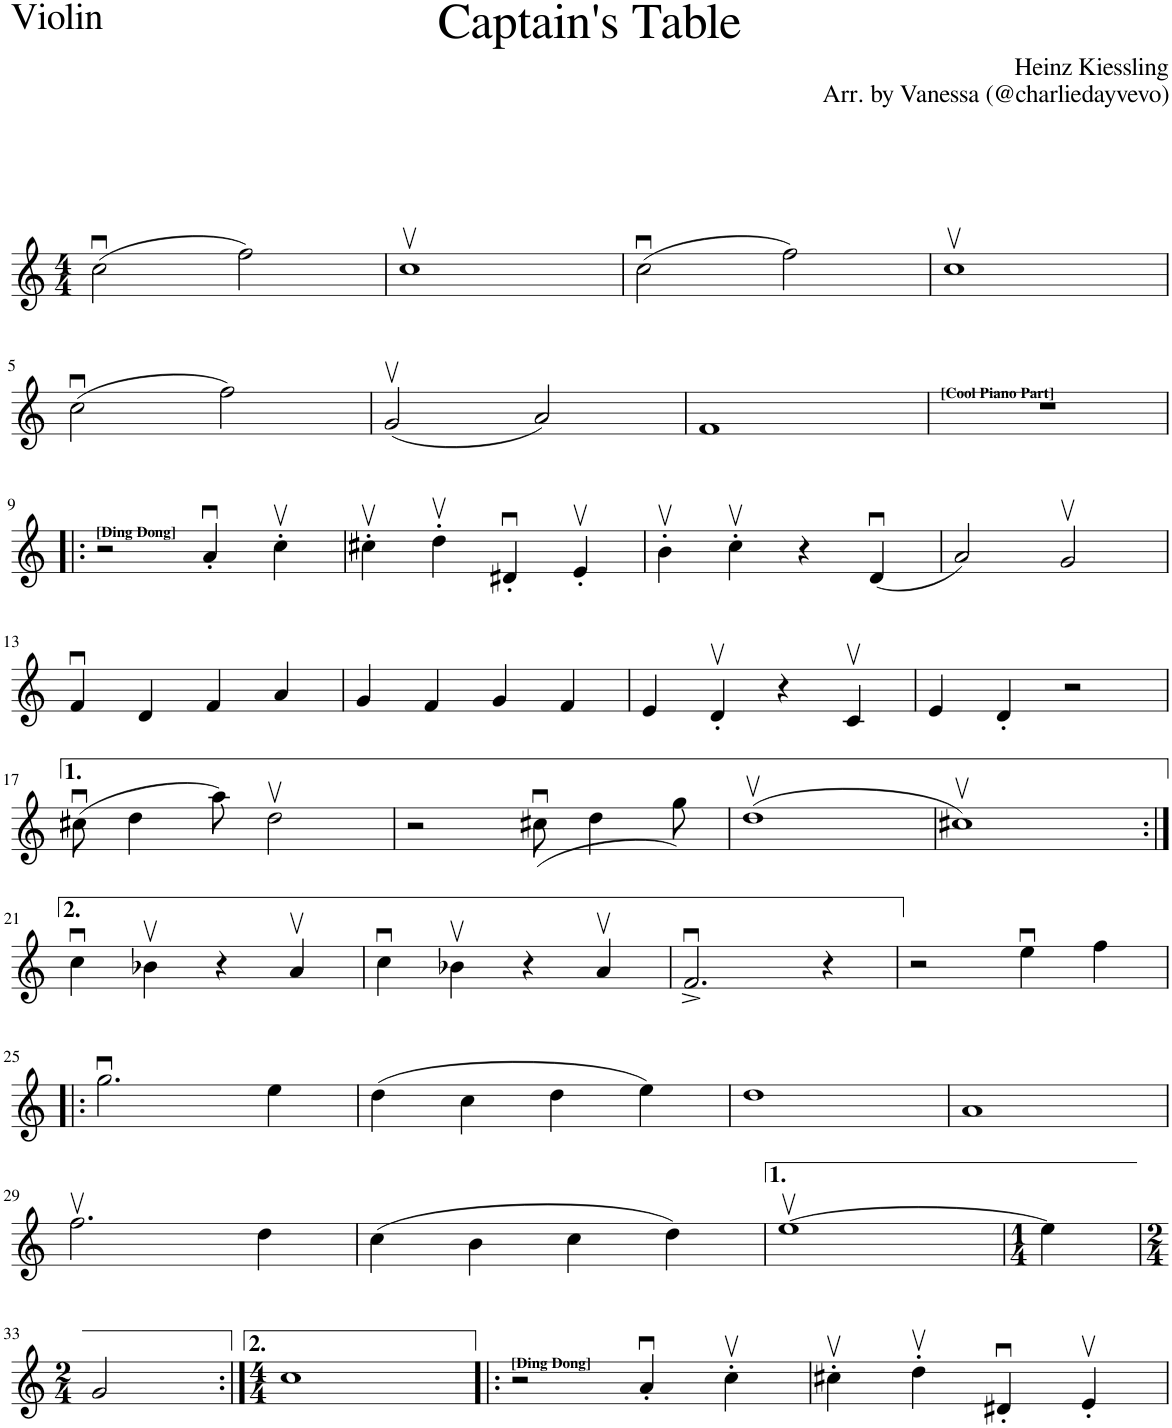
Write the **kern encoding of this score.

**kern
*part1
*staff1
*I"Violin
*I'Vln
*clefG2
*k[]
*M4/4
=1
(2ccu\
2ff\)
=2
1ccv
=3
(2ccu\
2ff\)
=4
1ccv
!!LO:LB:g=z
=5
(2ccu\
2ff\)
=6
(2gv/
2a/)
=7
1f
=8
!LO:TX:a:B:t=[Cool Piano Part]
1r
!!LO:LB:g=z
=9!|:
!LO:TX:a:B:t=[Ding Dong]
2r
4au'/
4ccv'\
=10
4cc#Xv'\
4ddv'\
4d#Xu'/
4ev'/
=11
4bv'\
4ccv'\
4r
(4du/
=12
2a/)
2gv/
!!LO:LB:g=z
=13
4fu/
4d/
4f/
4a/
=14
4g/
4f/
4g/
4f/
=15
4e/
4dv'/
4r
4cv/
=16
4e/
4d'/
2r
!!LO:LB:g=z
=17
(8cc#Xu\
4dd\
8aa\)
2ddv\
=18
2r
(8cc#Xu\
4dd\
8gg\)
=19
(1ddv
=20
1cc#Xv)
!!LO:LB:g=z
=21:|!
4ccu\
4b-Xv\
4r
4av/
=22
4ccu\
4b-Xv\
4r
4av/
=23
2.fu^/
4r
=24
2r
4eeu\
4ff\
!!LO:LB:g=z
=25!|:
2.ggu\
4ee\
=26
(4dd\
4cc\
4dd\
4ee\)
=27
1dd
=28
1a
!!LO:LB:g=z
=29
2.ffv\
4dd\
=30
(4cc\
4b\
4cc\
4dd\)
=31
[1eev
=32
*M1/4
4ee\]
!!LO:LB:g=z
=33
*M2/4
2g/
=34:|!
*M4/4
1cc
=35!|:
!LO:TX:a:B:t=[Ding Dong]
2r
4au'/
4ccv'\
=36
4cc#Xv'\
4ddv'\
4d#Xu'/
4ev'/
=
*-
